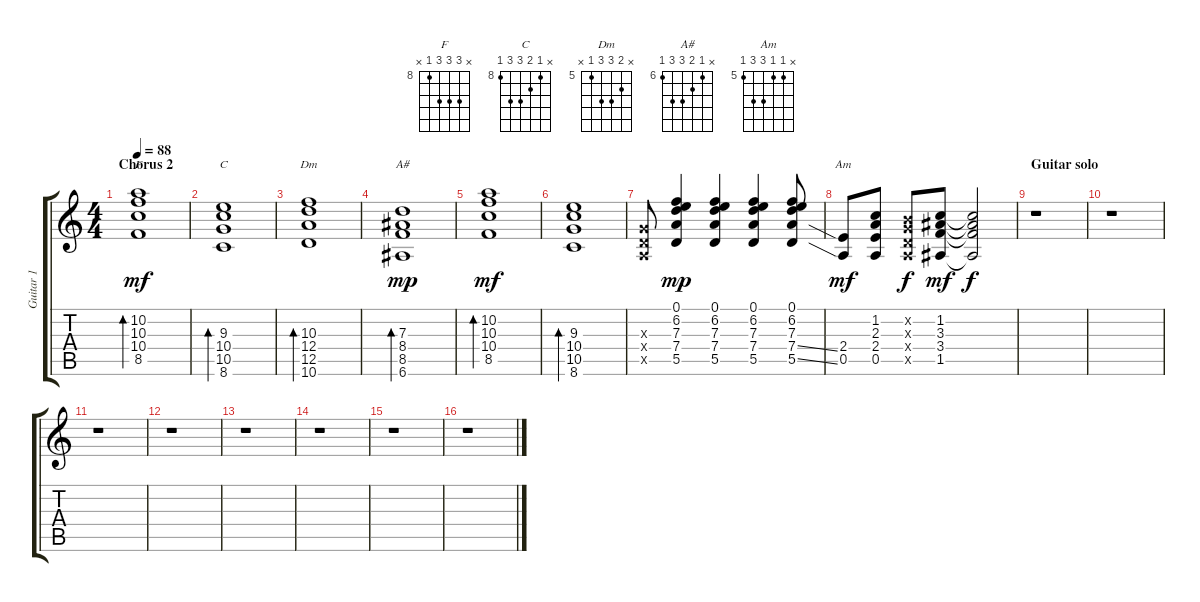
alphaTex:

\track ("Guitar 1" "Guitar 1") {instrument electricguitarclean}
\staff {score tabs}
\tuning (E4 B3 G3 D3 A2 E2) {hide}
\chord ("F" x 10 10 10 8 x) {firstfret 8}
\chord ("C" x 8 9 10 10 8) {firstfret 8}
\chord ("Dm" x 6 7 7 5 x) {firstfret 5}
\chord ("A#" x 6 7 8 8 6) {firstfret 6}
\chord ("Am" x 5 5 7 7 5) {firstfret 5}
\ts (4 4)
\section ("" "Chorus 2")
\tempo 88
\clef g2
\ks c
(10.2 10.3 10.4 8.5).1{bd 120 ch "F" dy mf} |
(9.3 10.4 10.5 8.6).1{bd 60 ch "C"} |
(10.3 12.4 12.5 10.6).1{bd 120 ch "Dm"} |
(7.3 8.4 8.5 6.6).1{bd 120 ch "A#" dy mp} |
(10.2 10.3 10.4 8.5).1{bd 120 dy mf} |
(9.3 10.4 10.5 8.6).1{bd 60} |
(0.3{x} 0.4{x} 0.5{x}).8 (0.1 6.2 7.3 7.4 5.5).4{dy mp} (0.1 6.2 7.3 7.4 5.5).4 (0.1 6.2 7.3 7.4 5.5).4 (0.1 6.2 7.3 7.4{ss} 5.5{ss}).8 |
(2.4 0.5).8{ch "Am" dy mf} (1.2 2.3 2.4 0.5).8 (0.2{x} 0.3{x} 0.4{x} 0.5{x}).8{dy f} (1.2 3.3 3.4 1.5).8{dy mf} (1.2{t} 3.3{t} 3.4{t} 1.5{t}).2{dy f} |
\section ("" "Guitar solo")
r.1 |
r.1 |
r.1 |
r.1 |
r.1 |
r.1 |
r.1 |
r.1
